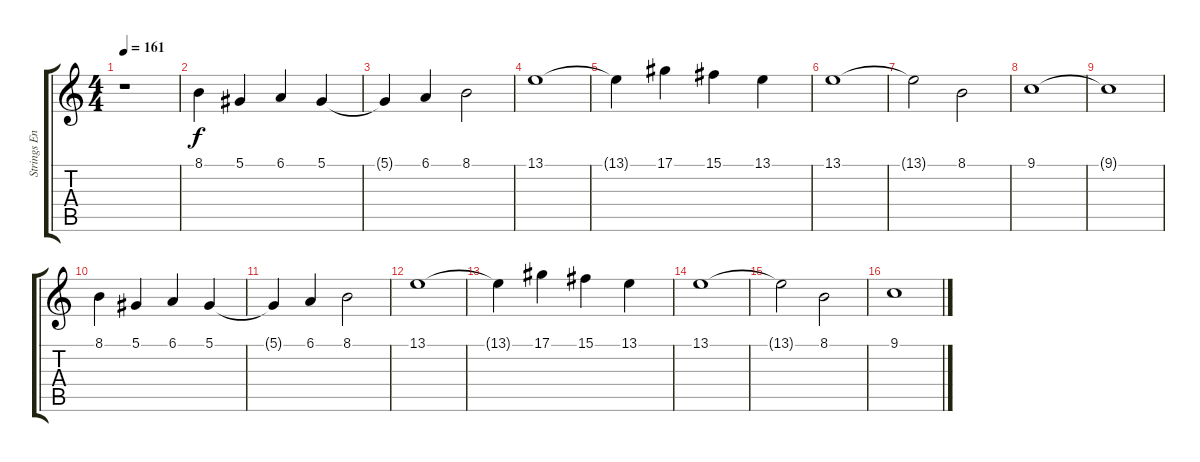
\track ("Strings Ensemble" "Strings En") {instrument stringensemble1}
\staff {score tabs}
\tuning (Eb4 Bb3 Gb3 Db3 Ab2 Eb2) {hide}
\ts (4 4)
\tempo 161
\clef g2
\ks c
r.1{dy f} |
8.1.4{volume 13 balance 8 instrument clarinet} 5.1.4 6.1.4 5.1.4 |
5.1{t}.4 6.1.4 8.1.2 |
13.1.1 |
13.1{t}.4 17.1.4 15.1.4 13.1.4 |
13.1.1 |
13.1{t}.2 8.1.2 |
9.1.1 |
9.1{t}.1 |
8.1.4{volume 13 balance 8 instrument clarinet} 5.1.4 6.1.4 5.1.4 |
5.1{t}.4 6.1.4 8.1.2 |
13.1.1 |
13.1{t}.4 17.1.4 15.1.4 13.1.4 |
13.1.1 |
13.1{t}.2 8.1.2 |
9.1.1
